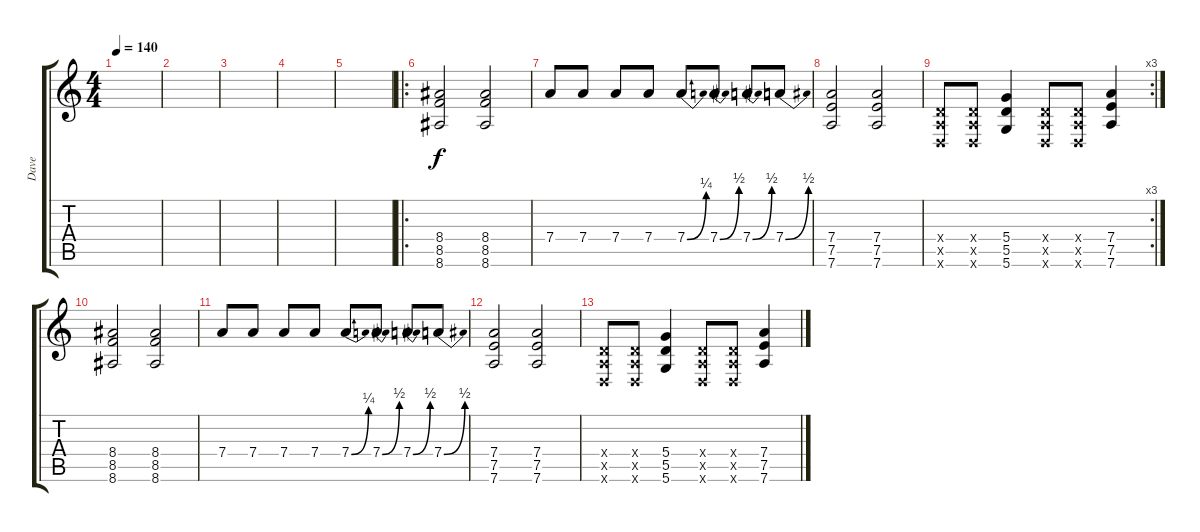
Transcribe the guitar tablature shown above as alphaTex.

\track ("Dave" "Dave") {instrument overdrivenguitar}
\staff {score tabs}
\tuning (E4 B3 G3 D3 A2 D2) {hide}
\ts (4 4)
\tempo 140
\clef g2
\ks c
|
|
|
|
|
\ro
(8.4 8.5 8.6).2 (8.4 8.5 8.6).2 |
7.4.8 7.4.8 7.4.8 7.4.8 7.4{be (bend 0 0 60 1)}.8 7.4{be (bend 0 0 60 2)}.8 7.4{be (bend 0 0 60 2)}.8 7.4{be (bend 0 0 60 2)}.8 |
(7.4 7.5 7.6).2 (7.4 7.5 7.6).2 |
\rc 3
(0.4{x} 0.5{x} 0.6{x}).8 (0.4{x} 0.5{x} 0.6{x}).8 (5.4 5.5 5.6).4 (0.4{x} 0.5{x} 0.6{x}).8 (0.4{x} 0.5{x} 0.6{x}).8 (7.4 7.5 7.6).4 |
(8.4 8.5 8.6).2 (8.4 8.5 8.6).2 |
7.4.8 7.4.8 7.4.8 7.4.8 7.4{be (bend 0 0 60 1)}.8 7.4{be (bend 0 0 60 2)}.8 7.4{be (bend 0 0 60 2)}.8 7.4{be (bend 0 0 60 2)}.8 |
(7.4 7.5 7.6).2 (7.4 7.5 7.6).2 |
(0.4{x} 0.5{x} 0.6{x}).8 (0.4{x} 0.5{x} 0.6{x}).8 (5.4 5.5 5.6).4 (0.4{x} 0.5{x} 0.6{x}).8 (0.4{x} 0.5{x} 0.6{x}).8 (7.4 7.5 7.6).4
